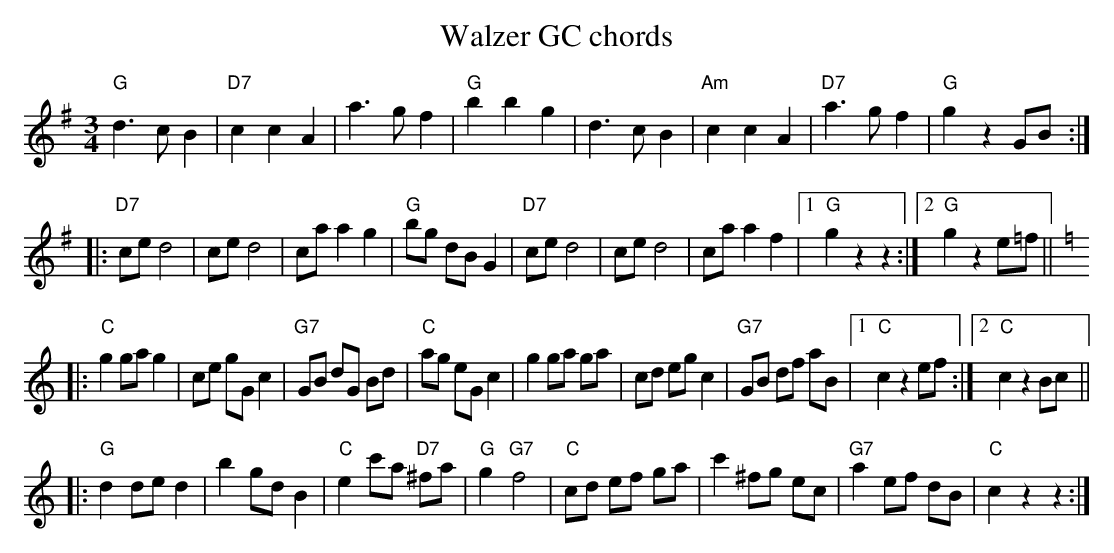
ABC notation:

X:1
T: Walzer GC chords
M:3/4
L:1/4
K:G %%MIDI gchordon
"G"d>cB | "D7"ccA | a>gf | "G"bbg | d>cB | "Am"ccA | "D7"a>gf | "G"gzG/B/ :|
 |: "D7"c/e/d2 | c/e/d2 | c/a/ag | "G"b/g/ d/B/G | "D7"c/e/d2 | c/e/d2 | c/a/af |1 "G"gzz :|2 "G"gze/=f/ || [K:C]
 |: "C"gg/a/g | c/e/ g/G/c | "G7"G/B/ d/G/ B/d/ | "C"a/g/ e/G/c | gg/a/ g/a/ | c/d/ e/g/ c | "G7"G/B/ d/f/ a/B/ |1 "C"cze/f/ :|2 "C"czB/c/ ||
 |: "G"dd/e/d | b g/d/B | "C"e c'/a/ "D7"^f/a/ | "G"g"G7"f2 | "C"c/d/ e/f/ g/a/ | c' ^f/g/ e/c/ | "G7"a e/f/ d/B/ | "C"czz :|
